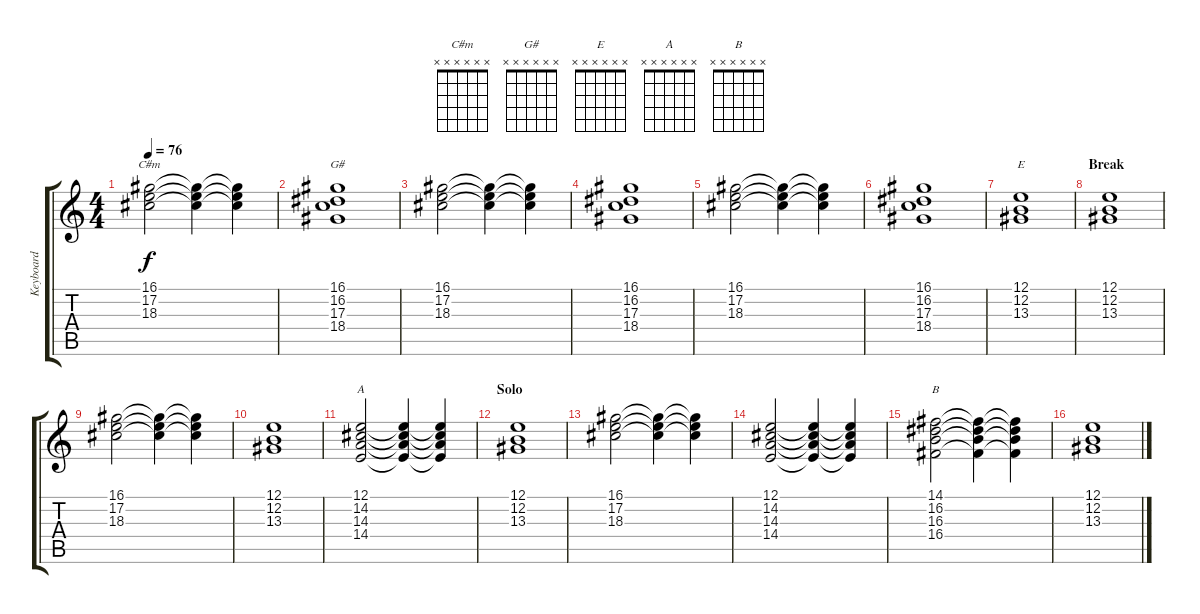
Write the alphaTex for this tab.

\track ("Keyboard" "Keyboard") {instrument acousticgrandpiano}
\staff {score tabs}
\tuning (E4 B3 G3 D3 A2 E2) {hide}
\chord ("C#m" x x x x x x) {firstfret 0}
\chord ("G#" x x x x x x) {firstfret 0}
\chord ("E" x x x x x x) {firstfret 0}
\chord ("A" x x x x x x) {firstfret 0}
\chord ("B" x x x x x x) {firstfret 0}
\ts (4 4)
\tempo 76
\clef g2
\ks c
(16.1 17.2 18.3).2{ch "C#m" dy f} (16.1{t} 17.2{t} 18.3{t}).4 (16.1{t} 17.2{t} 18.3{t}).4 |
(16.1 16.2 17.3 18.4).1{ch "G#"} |
(16.1 17.2 18.3).2 (16.1{t} 17.2{t} 18.3{t}).4 (16.1{t} 17.2{t} 18.3{t}).4 |
(16.1 16.2 17.3 18.4).1 |
(16.1 17.2 18.3).2 (16.1{t} 17.2{t} 18.3{t}).4 (16.1{t} 17.2{t} 18.3{t}).4 |
(16.1 16.2 17.3 18.4).1 |
(12.1 12.2 13.3).1{ch "E"} |
\section ("" "Break")
(12.1 12.2 13.3).1 |
(16.1 17.2 18.3).2 (16.1{t} 17.2{t} 18.3{t}).4 (16.1{t} 17.2{t} 18.3{t}).4 |
(12.1 12.2 13.3).1 |
(12.1 14.2 14.3 14.4).2{ch "A"} (12.1{t} 14.2{t} 14.3{t} 14.4{t}).4 (12.1{t} 14.2{t} 14.3{t} 14.4{t}).4 |
\section ("" "Solo")
(12.1 12.2 13.3).1 |
(16.1 17.2 18.3).2 (16.1{t} 17.2{t} 18.3{t}).4 (16.1{t} 17.2{t} 18.3{t}).4 |
(12.1 14.2 14.3 14.4).2 (12.1{t} 14.2{t} 14.3{t} 14.4{t}).4 (12.1{t} 14.2{t} 14.3{t} 14.4{t}).4 |
(14.1 16.2 16.3 16.4).2{ch "B"} (14.1{t} 16.2{t} 16.3{t} 16.4{t}).4 (14.1{t} 16.2{t} 16.3{t} 16.4{t}).4 |
(12.1 12.2 13.3).1
